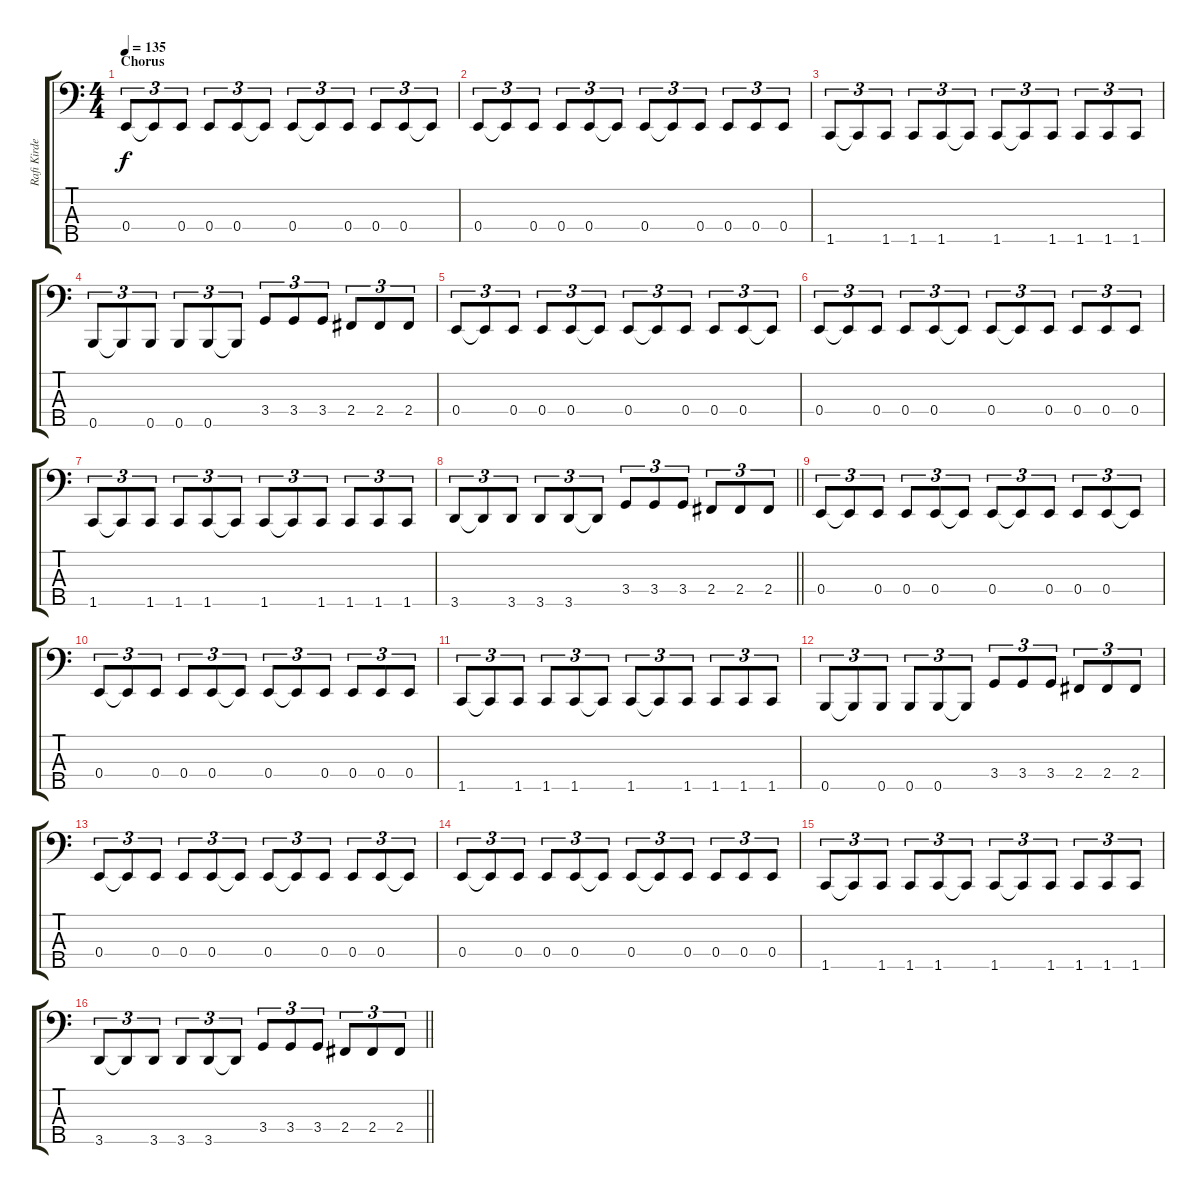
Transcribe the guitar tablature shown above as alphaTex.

\track ("Rafi Kirder" "Rafi Kirde") {instrument electricbassfinger}
\staff {score tabs}
\tuning (G2 D2 A1 E1 B0) {hide}
\ts (4 4)
\section ("" "Chorus")
\tempo 135
\clef f4
\ks c
0.4.8{tu (3 2) dy f} 0.4{t}.8{tu (3 2)} 0.4.8{tu (3 2)} 0.4.8{tu (3 2)} 0.4.8{tu (3 2)} 0.4{t}.8{tu (3 2)} 0.4.8{tu (3 2)} 0.4{t}.8{tu (3 2)} 0.4.8{tu (3 2)} 0.4.8{tu (3 2)} 0.4.8{tu (3 2)} 0.4{t}.8{tu (3 2)} |
0.4.8{tu (3 2)} 0.4{t}.8{tu (3 2)} 0.4.8{tu (3 2)} 0.4.8{tu (3 2)} 0.4.8{tu (3 2)} 0.4{t}.8{tu (3 2)} 0.4.8{tu (3 2)} 0.4{t}.8{tu (3 2)} 0.4.8{tu (3 2)} 0.4.8{tu (3 2)} 0.4.8{tu (3 2)} 0.4.8{tu (3 2)} |
1.5.8{tu (3 2)} 1.5{t}.8{tu (3 2)} 1.5.8{tu (3 2)} 1.5.8{tu (3 2)} 1.5.8{tu (3 2)} 1.5{t}.8{tu (3 2)} 1.5.8{tu (3 2)} 1.5{t}.8{tu (3 2)} 1.5.8{tu (3 2)} 1.5.8{tu (3 2)} 1.5.8{tu (3 2)} 1.5.8{tu (3 2)} |
0.5.8{tu (3 2)} 0.5{t}.8{tu (3 2)} 0.5.8{tu (3 2)} 0.5.8{tu (3 2)} 0.5.8{tu (3 2)} 0.5{t}.8{tu (3 2)} 3.4.8{tu (3 2)} 3.4.8{tu (3 2)} 3.4.8{tu (3 2)} 2.4.8{tu (3 2)} 2.4.8{tu (3 2)} 2.4.8{tu (3 2)} |
0.4.8{tu (3 2)} 0.4{t}.8{tu (3 2)} 0.4.8{tu (3 2)} 0.4.8{tu (3 2)} 0.4.8{tu (3 2)} 0.4{t}.8{tu (3 2)} 0.4.8{tu (3 2)} 0.4{t}.8{tu (3 2)} 0.4.8{tu (3 2)} 0.4.8{tu (3 2)} 0.4.8{tu (3 2)} 0.4{t}.8{tu (3 2)} |
0.4.8{tu (3 2)} 0.4{t}.8{tu (3 2)} 0.4.8{tu (3 2)} 0.4.8{tu (3 2)} 0.4.8{tu (3 2)} 0.4{t}.8{tu (3 2)} 0.4.8{tu (3 2)} 0.4{t}.8{tu (3 2)} 0.4.8{tu (3 2)} 0.4.8{tu (3 2)} 0.4.8{tu (3 2)} 0.4.8{tu (3 2)} |
1.5.8{tu (3 2)} 1.5{t}.8{tu (3 2)} 1.5.8{tu (3 2)} 1.5.8{tu (3 2)} 1.5.8{tu (3 2)} 1.5{t}.8{tu (3 2)} 1.5.8{tu (3 2)} 1.5{t}.8{tu (3 2)} 1.5.8{tu (3 2)} 1.5.8{tu (3 2)} 1.5.8{tu (3 2)} 1.5.8{tu (3 2)} |
\barLineRight lightlight
3.5.8{tu (3 2)} 3.5{t}.8{tu (3 2)} 3.5.8{tu (3 2)} 3.5.8{tu (3 2)} 3.5.8{tu (3 2)} 3.5{t}.8{tu (3 2)} 3.4.8{tu (3 2)} 3.4.8{tu (3 2)} 3.4.8{tu (3 2)} 2.4.8{tu (3 2)} 2.4.8{tu (3 2)} 2.4.8{tu (3 2)} |
0.4.8{tu (3 2)} 0.4{t}.8{tu (3 2)} 0.4.8{tu (3 2)} 0.4.8{tu (3 2)} 0.4.8{tu (3 2)} 0.4{t}.8{tu (3 2)} 0.4.8{tu (3 2)} 0.4{t}.8{tu (3 2)} 0.4.8{tu (3 2)} 0.4.8{tu (3 2)} 0.4.8{tu (3 2)} 0.4{t}.8{tu (3 2)} |
0.4.8{tu (3 2)} 0.4{t}.8{tu (3 2)} 0.4.8{tu (3 2)} 0.4.8{tu (3 2)} 0.4.8{tu (3 2)} 0.4{t}.8{tu (3 2)} 0.4.8{tu (3 2)} 0.4{t}.8{tu (3 2)} 0.4.8{tu (3 2)} 0.4.8{tu (3 2)} 0.4.8{tu (3 2)} 0.4.8{tu (3 2)} |
1.5.8{tu (3 2)} 1.5{t}.8{tu (3 2)} 1.5.8{tu (3 2)} 1.5.8{tu (3 2)} 1.5.8{tu (3 2)} 1.5{t}.8{tu (3 2)} 1.5.8{tu (3 2)} 1.5{t}.8{tu (3 2)} 1.5.8{tu (3 2)} 1.5.8{tu (3 2)} 1.5.8{tu (3 2)} 1.5.8{tu (3 2)} |
0.5.8{tu (3 2)} 0.5{t}.8{tu (3 2)} 0.5.8{tu (3 2)} 0.5.8{tu (3 2)} 0.5.8{tu (3 2)} 0.5{t}.8{tu (3 2)} 3.4.8{tu (3 2)} 3.4.8{tu (3 2)} 3.4.8{tu (3 2)} 2.4.8{tu (3 2)} 2.4.8{tu (3 2)} 2.4.8{tu (3 2)} |
0.4.8{tu (3 2)} 0.4{t}.8{tu (3 2)} 0.4.8{tu (3 2)} 0.4.8{tu (3 2)} 0.4.8{tu (3 2)} 0.4{t}.8{tu (3 2)} 0.4.8{tu (3 2)} 0.4{t}.8{tu (3 2)} 0.4.8{tu (3 2)} 0.4.8{tu (3 2)} 0.4.8{tu (3 2)} 0.4{t}.8{tu (3 2)} |
0.4.8{tu (3 2)} 0.4{t}.8{tu (3 2)} 0.4.8{tu (3 2)} 0.4.8{tu (3 2)} 0.4.8{tu (3 2)} 0.4{t}.8{tu (3 2)} 0.4.8{tu (3 2)} 0.4{t}.8{tu (3 2)} 0.4.8{tu (3 2)} 0.4.8{tu (3 2)} 0.4.8{tu (3 2)} 0.4.8{tu (3 2)} |
1.5.8{tu (3 2)} 1.5{t}.8{tu (3 2)} 1.5.8{tu (3 2)} 1.5.8{tu (3 2)} 1.5.8{tu (3 2)} 1.5{t}.8{tu (3 2)} 1.5.8{tu (3 2)} 1.5{t}.8{tu (3 2)} 1.5.8{tu (3 2)} 1.5.8{tu (3 2)} 1.5.8{tu (3 2)} 1.5.8{tu (3 2)} |
\barLineRight lightlight
3.5.8{tu (3 2)} 3.5{t}.8{tu (3 2)} 3.5.8{tu (3 2)} 3.5.8{tu (3 2)} 3.5.8{tu (3 2)} 3.5{t}.8{tu (3 2)} 3.4.8{tu (3 2)} 3.4.8{tu (3 2)} 3.4.8{tu (3 2)} 2.4.8{tu (3 2)} 2.4.8{tu (3 2)} 2.4.8{tu (3 2)}
